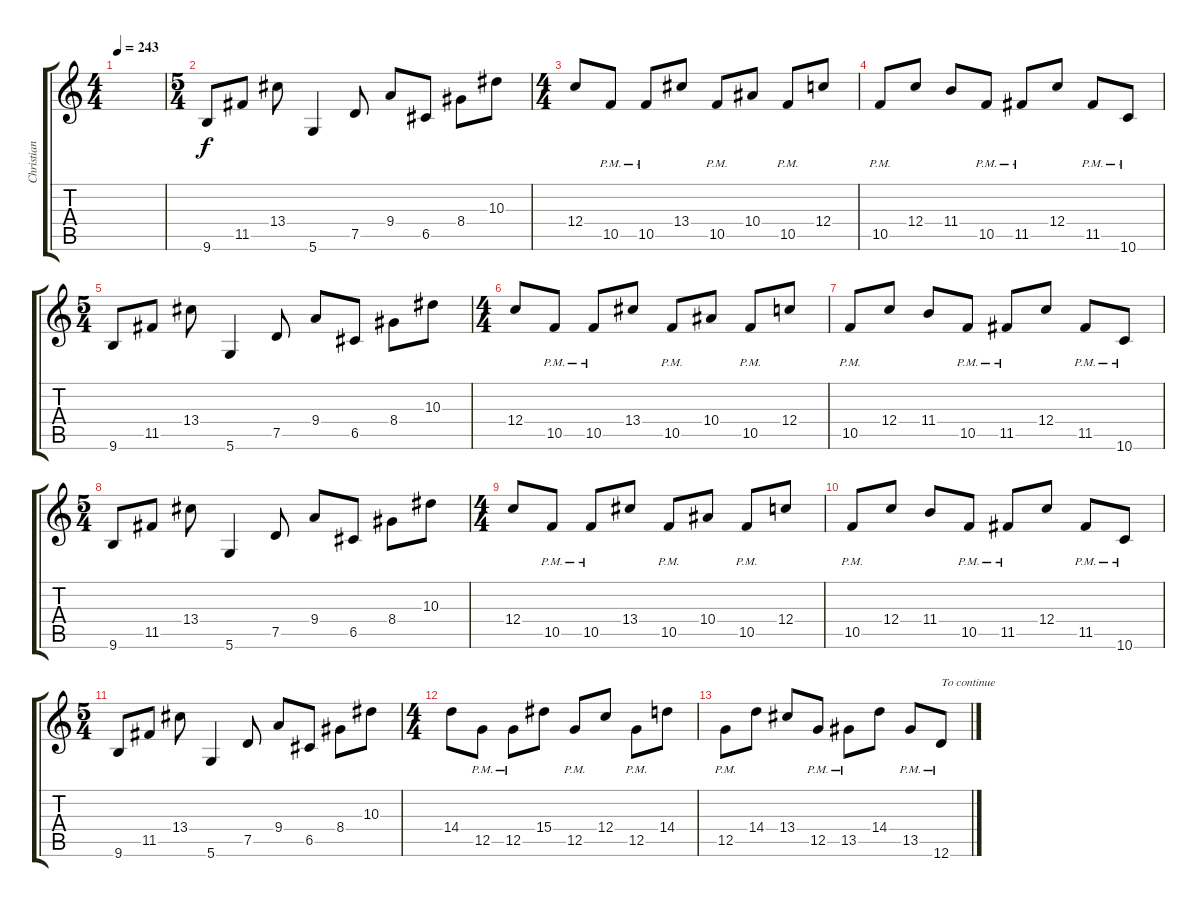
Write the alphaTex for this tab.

\track ("Christian Muenzner" "Christian ") {instrument overdrivenguitar}
\staff {score tabs}
\tuning (D4 A3 F3 C3 G2 D2) {hide}
\ts (4 4)
\tempo 243
\clef g2
\ks c
|
\ts (5 4)
9.6.8{dy f} 11.5.8 13.4.8 5.6.4 7.5.8 9.4.8 6.5.8 8.4.8 10.3.8 |
\ts (4 4)
12.4.8 10.5{pm}.8 10.5{pm}.8 13.4.8 10.5{pm}.8 10.4.8 10.5{pm}.8 12.4.8 |
10.5{pm}.8 12.4.8 11.4.8 10.5{pm}.8 11.5{pm}.8 12.4.8 11.5{pm}.8 10.6{pm}.8 |
\ts (5 4)
9.6.8 11.5.8 13.4.8 5.6.4 7.5.8 9.4.8 6.5.8 8.4.8 10.3.8 |
\ts (4 4)
12.4.8 10.5{pm}.8 10.5{pm}.8 13.4.8 10.5{pm}.8 10.4.8 10.5{pm}.8 12.4.8 |
10.5{pm}.8 12.4.8 11.4.8 10.5{pm}.8 11.5{pm}.8 12.4.8 11.5{pm}.8 10.6{pm}.8 |
\ts (5 4)
9.6.8 11.5.8 13.4.8 5.6.4 7.5.8 9.4.8 6.5.8 8.4.8 10.3.8 |
\ts (4 4)
12.4.8 10.5{pm}.8 10.5{pm}.8 13.4.8 10.5{pm}.8 10.4.8 10.5{pm}.8 12.4.8 |
10.5{pm}.8 12.4.8 11.4.8 10.5{pm}.8 11.5{pm}.8 12.4.8 11.5{pm}.8 10.6{pm}.8 |
\ts (5 4)
9.6.8 11.5.8 13.4.8 5.6.4 7.5.8 9.4.8 6.5.8 8.4.8 10.3.8 |
\ts (4 4)
14.4.8 12.5{pm}.8 12.5{pm}.8 15.4.8 12.5{pm}.8 12.4.8 12.5{pm}.8 14.4.8 |
12.5{pm}.8 14.4.8 13.4.8 12.5{pm}.8 13.5{pm}.8 14.4.8 13.5{pm}.8 12.6{pm}.8{txt "To continue"}
